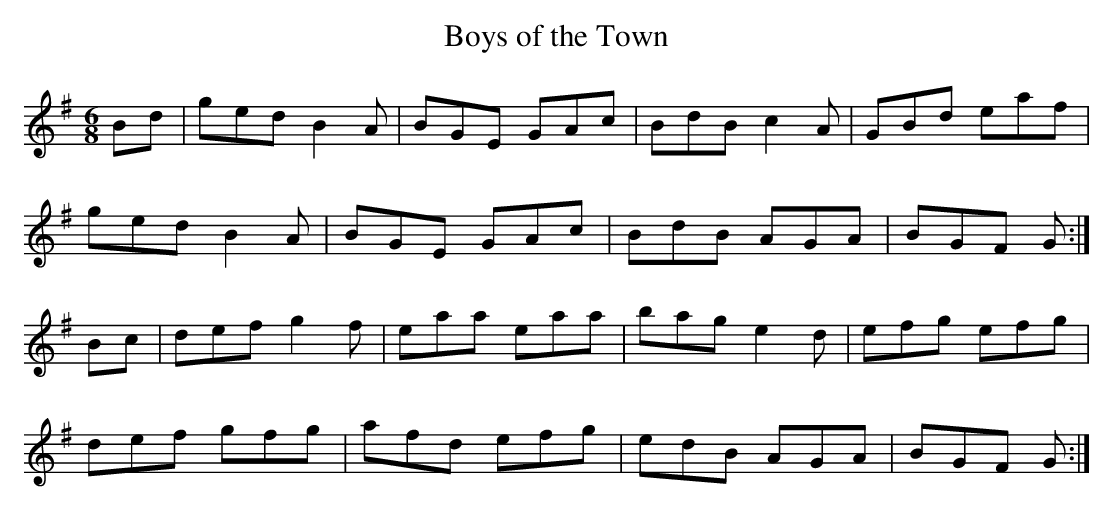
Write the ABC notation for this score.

X:1
T:Boys of the Town
M:6/8
L:1/8
K:G Major
Bd|ged B2A|BGE GAc|BdB c2A|GBd eaf|!
ged B2A|BGE GAc|BdB AGA|BGF G:|!
Bc|def g2f|eaa eaa|bag e2d|efg efg|!
def gfg|afd efg|edB AGA|BGF G:|!
